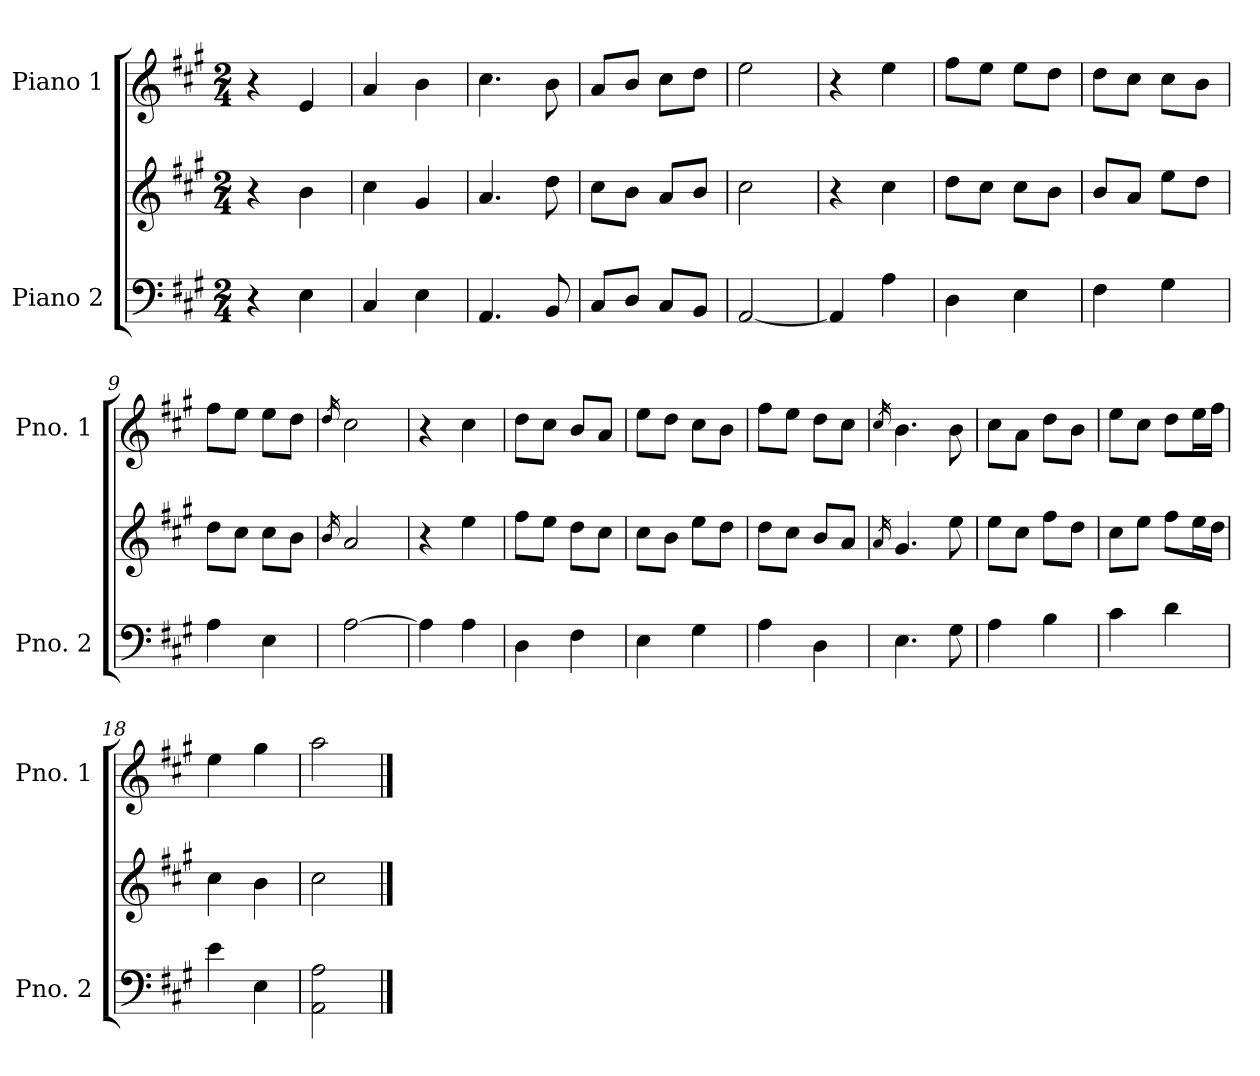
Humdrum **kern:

**kern	**kern	**kern
*part2	*part2	*part1
*staff3	*staff2	*staff1
*I"Piano 2	*	*I"Piano 1
*I'Pno. 2	*	*I'Pno. 1
*clefF4	*clefG2	*clefG2
*k[f#c#g#]	*k[f#c#g#]	*k[f#c#g#]
*M2/4	*M2/4	*M2/4
=1	=1	=1
4r	4r	4r
*	*	*MM100
4E\	4b\	4e/
=2	=2	=2
4C#/	4cc#\	4a/
4E\	4g#/	4b\
=3	=3	=3
4.AA/	4.a/	4.cc#\
8BB/	8dd\	8b\
=4	=4	=4
8C#/L	8cc#\L	8a/L
8D/J	8b\J	8b/J
8C#/L	8a/L	8cc#\L
8BB/J	8b/J	8dd\J
=5	=5	=5
[2AA/	2cc#\	2ee\
=6	=6	=6
4AA/]	4r	4r
4A\	4cc#\	4ee\
=7	=7	=7
4D\	8dd\L	8ff#\L
.	8cc#\J	8ee\J
4E\	8cc#\L	8ee\L
.	8b\J	8dd\J
=8	=8	=8
4F#\	8b/L	8dd\L
.	8a/J	8cc#\J
4G#\	8ee\L	8cc#\L
.	8dd\J	8b\J
=9	=9	=9
4A\	8dd\L	8ff#\L
.	8cc#\J	8ee\J
4E\	8cc#\L	8ee\L
.	8b\J	8dd\J
=10	=10	=10
.	16qb/	16qdd/
[2A\	2a/	2cc#\
=11	=11	=11
4A\]	4r	4r
4A\	4ee\	4cc#\
=12	=12	=12
4D\	8ff#\L	8dd\L
.	8ee\J	8cc#\J
4F#\	8dd\L	8b/L
.	8cc#\J	8a/J
!!LO:LB:g=z
=13	=13	=13
4E\	8cc#\L	8ee\L
.	8b\J	8dd\J
4G#\	8ee\L	8cc#\L
.	8dd\J	8b\J
=14	=14	=14
4A\	8dd\L	8ff#\L
.	8cc#\J	8ee\J
4D\	8b/L	8dd\L
.	8a/J	8cc#\J
=15	=15	=15
.	16qa/	16qcc#/
4.E\	4.g#/	4.b\
8G#\	8ee\	8b\
=16	=16	=16
4A\	8ee\L	8cc#\L
.	8cc#\J	8a\J
4B\	8ff#\L	8dd\L
.	8dd\J	8b\J
=17	=17	=17
4c#\	8cc#\L	8ee\L
.	8ee\J	8cc#\J
4d\	8ff#\L	8dd\L
.	16ee\L	16ee\L
.	16dd\JJ	16ff#\JJ
=18	=18	=18
4e\	4cc#\	4ee\
4E\	4b\	4gg#\
=19	=19	=19
2AA\ 2A\	2cc#\	2aa\
==	==	==
*-	*-	*-
